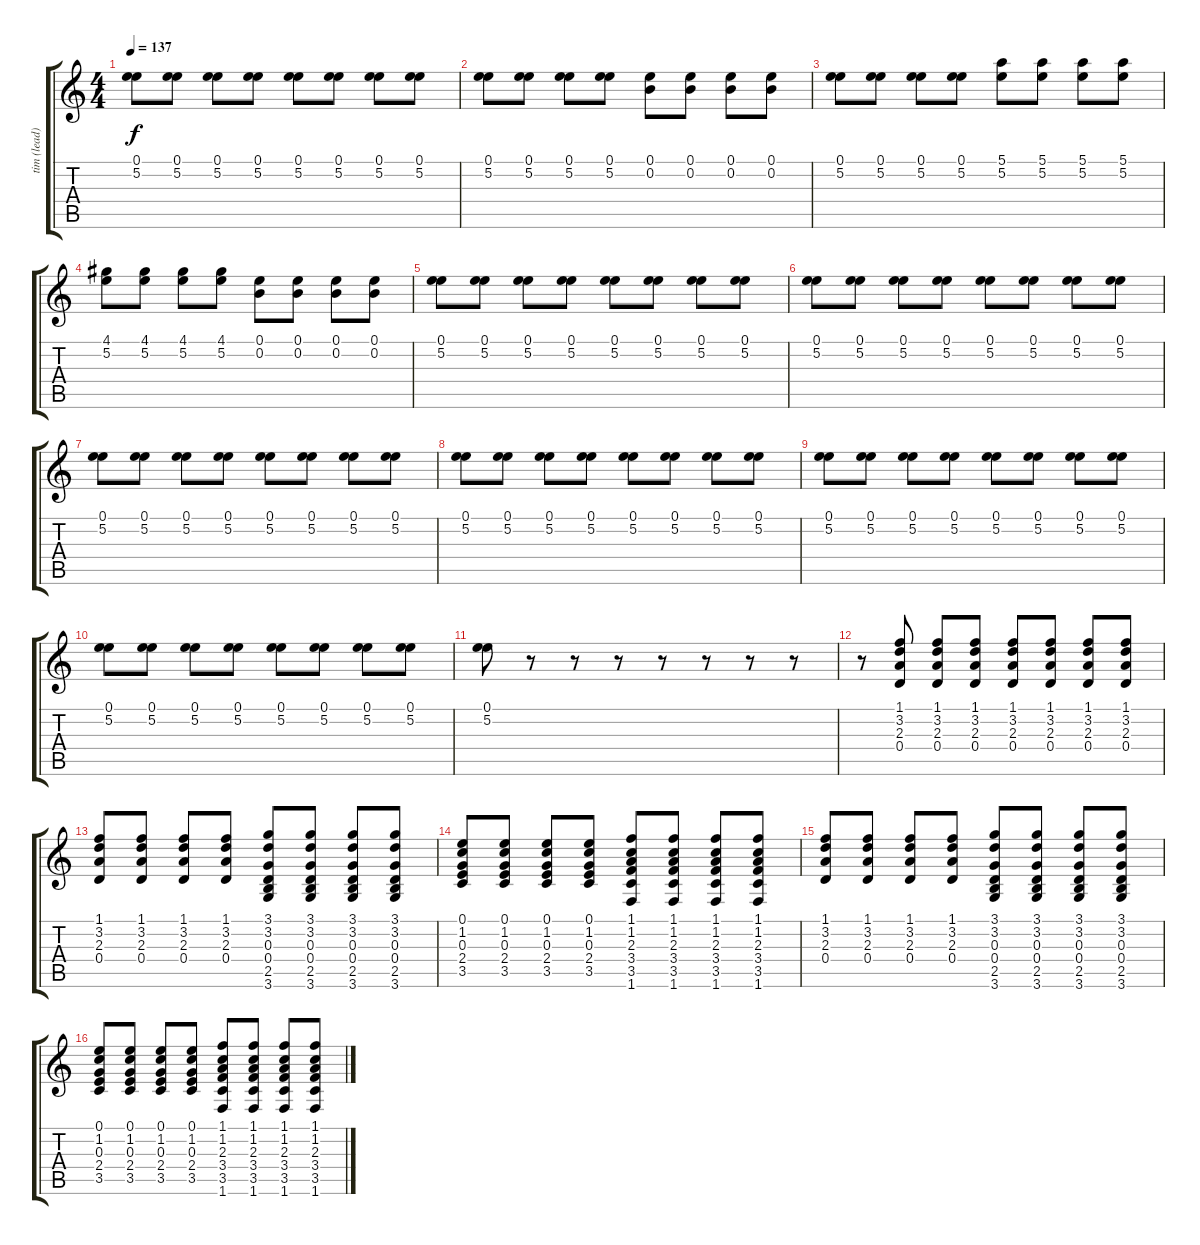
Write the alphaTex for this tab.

\track ("tim (lead)" "tim (lead)") {instrument distortionguitar}
\staff {score tabs}
\tuning (E4 B3 G3 D3 A2 E2) {hide}
\ts (4 4)
\tempo 137
\clef g2
\ks c
(0.1 5.2).8{dy f} (0.1 5.2).8 (0.1 5.2).8 (0.1 5.2).8 (0.1 5.2).8 (0.1 5.2).8 (0.1 5.2).8 (0.1 5.2).8 |
(0.1 5.2).8 (0.1 5.2).8 (0.1 5.2).8 (0.1 5.2).8 (0.1 0.2).8 (0.1 0.2).8 (0.1 0.2).8 (0.1 0.2).8 |
(0.1 5.2).8 (0.1 5.2).8 (0.1 5.2).8 (0.1 5.2).8 (5.1 5.2).8 (5.1 5.2).8 (5.1 5.2).8 (5.1 5.2).8 |
(4.1 5.2).8 (4.1 5.2).8 (4.1 5.2).8 (4.1 5.2).8 (0.1 0.2).8 (0.1 0.2).8 (0.1 0.2).8 (0.1 0.2).8 |
(0.1 5.2).8 (0.1 5.2).8 (0.1 5.2).8 (0.1 5.2).8 (0.1 5.2).8 (0.1 5.2).8 (0.1 5.2).8 (0.1 5.2).8 |
(0.1 5.2).8 (0.1 5.2).8 (0.1 5.2).8 (0.1 5.2).8 (0.1 5.2).8 (0.1 5.2).8 (0.1 5.2).8 (0.1 5.2).8 |
(0.1 5.2).8 (0.1 5.2).8 (0.1 5.2).8 (0.1 5.2).8 (0.1 5.2).8 (0.1 5.2).8 (0.1 5.2).8 (0.1 5.2).8 |
(0.1 5.2).8 (0.1 5.2).8 (0.1 5.2).8 (0.1 5.2).8 (0.1 5.2).8 (0.1 5.2).8 (0.1 5.2).8 (0.1 5.2).8 |
(0.1 5.2).8 (0.1 5.2).8 (0.1 5.2).8 (0.1 5.2).8 (0.1 5.2).8 (0.1 5.2).8 (0.1 5.2).8 (0.1 5.2).8 |
(0.1 5.2).8 (0.1 5.2).8 (0.1 5.2).8 (0.1 5.2).8 (0.1 5.2).8 (0.1 5.2).8 (0.1 5.2).8 (0.1 5.2).8 |
(0.1 5.2).8 r.8 r.8 r.8 r.8 r.8 r.8 r.8 |
r.8 (1.1 3.2 2.3 0.4).8 (1.1 3.2 2.3 0.4).8 (1.1 3.2 2.3 0.4).8 (1.1 3.2 2.3 0.4).8 (1.1 3.2 2.3 0.4).8 (1.1 3.2 2.3 0.4).8 (1.1 3.2 2.3 0.4).8 |
(1.1 3.2 2.3 0.4).8 (1.1 3.2 2.3 0.4).8 (1.1 3.2 2.3 0.4).8 (1.1 3.2 2.3 0.4).8 (3.1 3.2 0.3 0.4 2.5 3.6).8 (3.1 3.2 0.3 0.4 2.5 3.6).8 (3.1 3.2 0.3 0.4 2.5 3.6).8 (3.1 3.2 0.3 0.4 2.5 3.6).8 |
(0.1 1.2 0.3 2.4 3.5).8 (0.1 1.2 0.3 2.4 3.5).8 (0.1 1.2 0.3 2.4 3.5).8 (0.1 1.2 0.3 2.4 3.5).8 (1.1 1.2 2.3 3.4 3.5 1.6).8 (1.1 1.2 2.3 3.4 3.5 1.6).8 (1.1 1.2 2.3 3.4 3.5 1.6).8 (1.1 1.2 2.3 3.4 3.5 1.6).8 |
(1.1 3.2 2.3 0.4).8 (1.1 3.2 2.3 0.4).8 (1.1 3.2 2.3 0.4).8 (1.1 3.2 2.3 0.4).8 (3.1 3.2 0.3 0.4 2.5 3.6).8 (3.1 3.2 0.3 0.4 2.5 3.6).8 (3.1 3.2 0.3 0.4 2.5 3.6).8 (3.1 3.2 0.3 0.4 2.5 3.6).8 |
(0.1 1.2 0.3 2.4 3.5).8 (0.1 1.2 0.3 2.4 3.5).8 (0.1 1.2 0.3 2.4 3.5).8 (0.1 1.2 0.3 2.4 3.5).8 (1.1 1.2 2.3 3.4 3.5 1.6).8 (1.1 1.2 2.3 3.4 3.5 1.6).8 (1.1 1.2 2.3 3.4 3.5 1.6).8 (1.1 1.2 2.3 3.4 3.5 1.6).8
